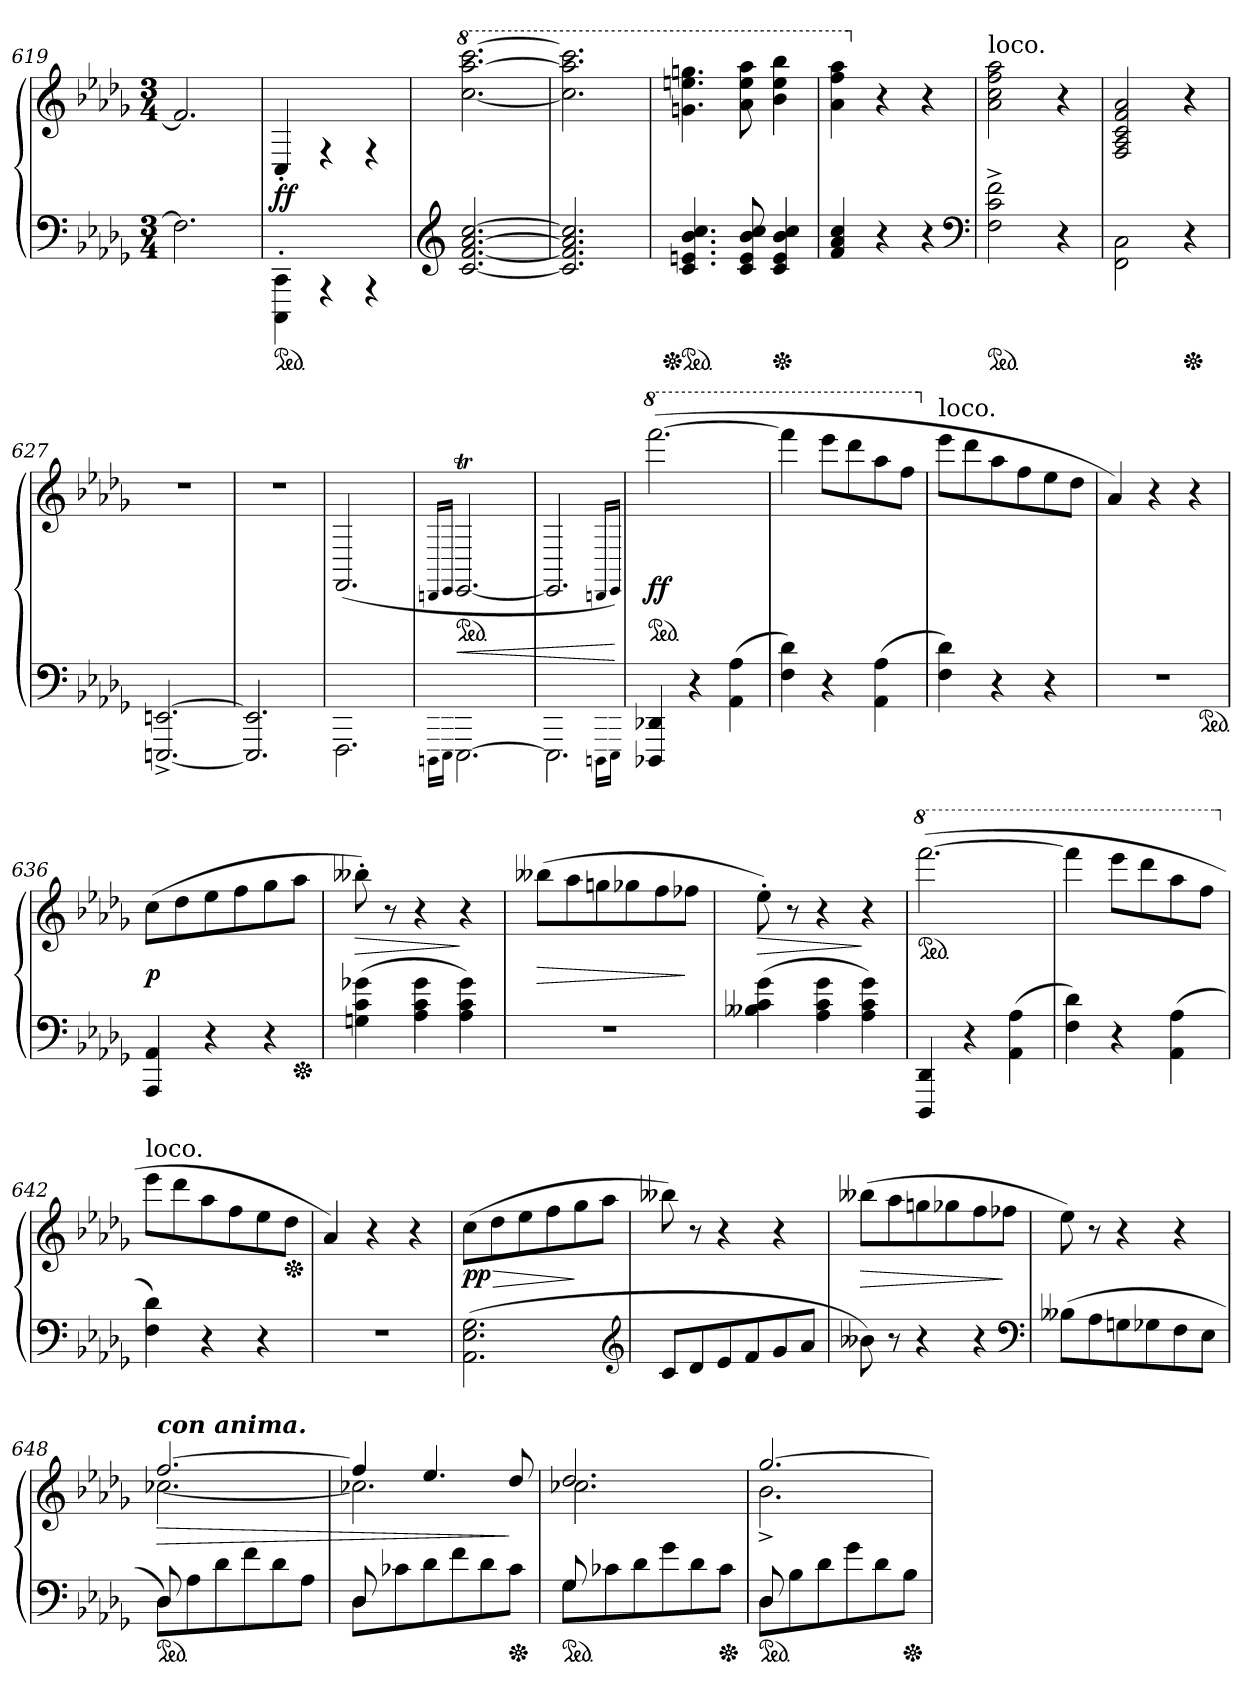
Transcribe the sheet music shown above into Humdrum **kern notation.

**kern	**kern	**dynam
*part1	*part1	*part1
*staff2	*staff1	*staff1/2
*clefF4	*clefG2	*
*k[b-e-a-d-g-]	*k[b-e-a-d-g-]	*
*M3/4	*M3/4	*
=619	=619	=619
2.F]	2.f]	.
=620	=620	=620
!LO:TX:b:color=crimson:t=⚠	!	!
*ped	*	*
4CCC'<\ 4CC'<\	4C'>/	ff
4rAAA	4rF	.
4rAAA	4rF	.
=621	=621	=621
*clefG2	*	*
*	*8va	*
[2.c [2.f [2.a- [2.cc	[2.ccc [2.aaa- [2.cccc	.
=622	=622	=622
2.c] 2.f] 2.a-] 2.cc]	2.ccc] 2.aaa-] 2.cccc]	.
=623	=623	=623
*Xped	*	*
*ped	*	*
4.c 4.en 4.b- 4.cc	4.ggn 4.eeen 4.gggn	.
8c 8e 8b- 8cc	8aa- 8eee 8aaa-	.
*Xped	*	*
4c 4e 4b- 4cc	4bb- 4eee 4bbb-	.
=624	=624	=624
4f 4a- 4cc	4aa- 4fff 4aaa-	.
*	*X8va	*
4r	4r	.
4r	4r	.
*clefF4	*	*
=625	=625	=625
!	!LO:TX:a:t=loco.	!
*ped	*	*
2F^ 2c^ 2f^	2a- 2cc 2ff 2aa-	.
4r	4r	.
=626	=626	=626
2FF\ 2C\	2F/ 2A-/ 2c/ 2f/ 2a-/	.
*Xped	*	*
4r	4r	.
=627	=627	=627
[2.EEEn^> [2.EEn^>	2.rdd	.
=628	=628	=628
2.EEE] 2.EE]	2.rdd	.
=629	=629	=629
2.FFF\	(>2.FF/	.
=630	=630	=630
16qqDDDn\LL	16qqDDn/LL	.
16qqEEE-\JJ	16qqEE-/JJ	.
*	*ped	*
[2.EEE-\	[2.EE-T/	<
=631	=631	=631
2.EEE-\]	2.EE-/]	.
16qqDDDn\LL	16qqDDn/LL	.
16qqEEE-\JJ	16qqEE-/JJ)	.
.	.	[
=632	=632	=632
*	*8va	*
*	*ped	*
4DDD-X 4DD-X	(>[2.ffffTTT	ff
4r	.	.
(4AA- 4A-	.	.
=633	=633	=633
4F 4d-)	4ffff]	.
4r	8eeee-L	.
.	8dddd-	.
(4AA- 4A-	8aaa-	.
.	8fffJ	.
=634	=634	=634
*	*X8va	*
!	!LO:TX:a:t=loco.	!
4F 4d-)	8eee-L	.
.	8ddd-	.
4r	8aa-	.
.	8ff	.
4r	8ee-	.
.	8dd-J	.
=635	=635	=635
2.rF	4a-)	.
.	4r	.
.	4r	.
*ped	*	*
=636	=636	=636
4AAA- 4AA-	(>8ccL	p
.	8dd-	.
4r	8ee-	.
.	8ff	.
4r	8gg-	.
*Xped	*	*
.	8aa-J	.
=637	=637	=637
!	!	!LO:HP:b
(4Gn 4c 4g-X	8bb--X'>)	>
.	8r	.
4A- 4c 4g-	4r	.
4A- 4c 4g-)	4r	]
=638	=638	=638
2.rF	(>8bb--XL	>
.	8aa-	.
.	8ggn	.
.	8gg-X	.
.	8ff	.
.	8ff-XJ	]
=639	=639	=639
!	!	!LO:HP:b
(4B--X 4c 4g-	8ee-'>)	>
.	8r	.
4A- 4c 4g-	4r	.
4A- 4c 4g-)	4r	]
=640	=640	=640
*	*8va	*
*	*ped	*
4DDD- 4DD-	(>[2.ffff	.
4r	.	.
(4AA- 4A-	.	.
=641	=641	=641
4F 4d-)	4ffff]	.
4r	8eeee-L	.
.	8dddd-	.
(4AA- 4A-	8aaa-	.
.	8fffJ	.
=642	=642	=642
*	*X8va	*
!	!LO:TX:a:t=loco.	!
4F 4d-)	8eee-L	.
.	8ddd-	.
4r	8aa-	.
.	8ff	.
4r	8ee-	.
*	*Xped	*
.	8dd-J	.
=643	=643	=643
2.rF	4a-)	.
.	4r	.
.	4r	.
=644	=644	=644
(>2.AA- 2.E- 2.G-	(>8ccL	> pp
.	8dd-	.
.	8ee-	.
.	8ff	.
.	8gg-	]
.	8aa-J	.
*clefG2	*	*
=645	=645	=645
8cL	8bb--X)	.
8d-	8r	.
8e-	4r	.
8f	.	.
8g-	4r	.
8a-J	.	.
=646	=646	=646
8b--X)	(8bb--XL	>
8r	8aa-	.
4r	8ggn	.
.	8gg-X	.
4r	8ff	.
.	8ff-XJ	]
*clefF4	*	*
=647	=647	=647
(>8B--XL	8ee-)	.
8A-	8r	.
8Gn	4r	.
8G-X	.	.
8F	4r	.
8E-J	.	.
=648	=648	=648
*^	*^	*
!	!	!LO:TX:a:Bi:t=con anima.	!	!
*ped	*	*	*	*
8D-	8D-L)	[2.ff	[2.cc-X	>
8rgyy	8A-	.	.	.
2rgyy	8d-	.	.	.
.	8f	.	.	.
.	8d-	.	.	.
.	8A-J	.	.	.
=649	=649	=649	=649	=649
8D-	8D-L	4ff]	2.cc-X]	.
8rbyy	8c-X	.	.	.
2rbyy	8d-	4.ee-	.	.
.	8f	.	.	.
.	8d-	.	.	.
*Xped	*	*	*	*
.	8c-J	8dd-	.	]
=650	=650	=650	=650	=650
*ped	*	*	*	*
8G-	8G-L	2.dd-	2.cc-X	.
8rbyy	8c-X	.	.	.
2rbyy	8d-	.	.	.
.	8g-	.	.	.
.	8d-	.	.	.
*Xped	*	*	*	*
.	8c-J	.	.	.
=651	=651	=651	=651	=651
*ped	*	*	*	*
8D-	8D-L	[2.gg-	2.b-^<	.
8rgyy	8B-	.	.	.
2rbyy	8d-	.	.	.
.	8g-	.	.	.
.	8d-	.	.	.
*Xped	*	*	*	*
.	8B-J	.	.	.
*v	*v	*	*	*
*	*v	*v	*
=	=	=
*-	*-	*-
